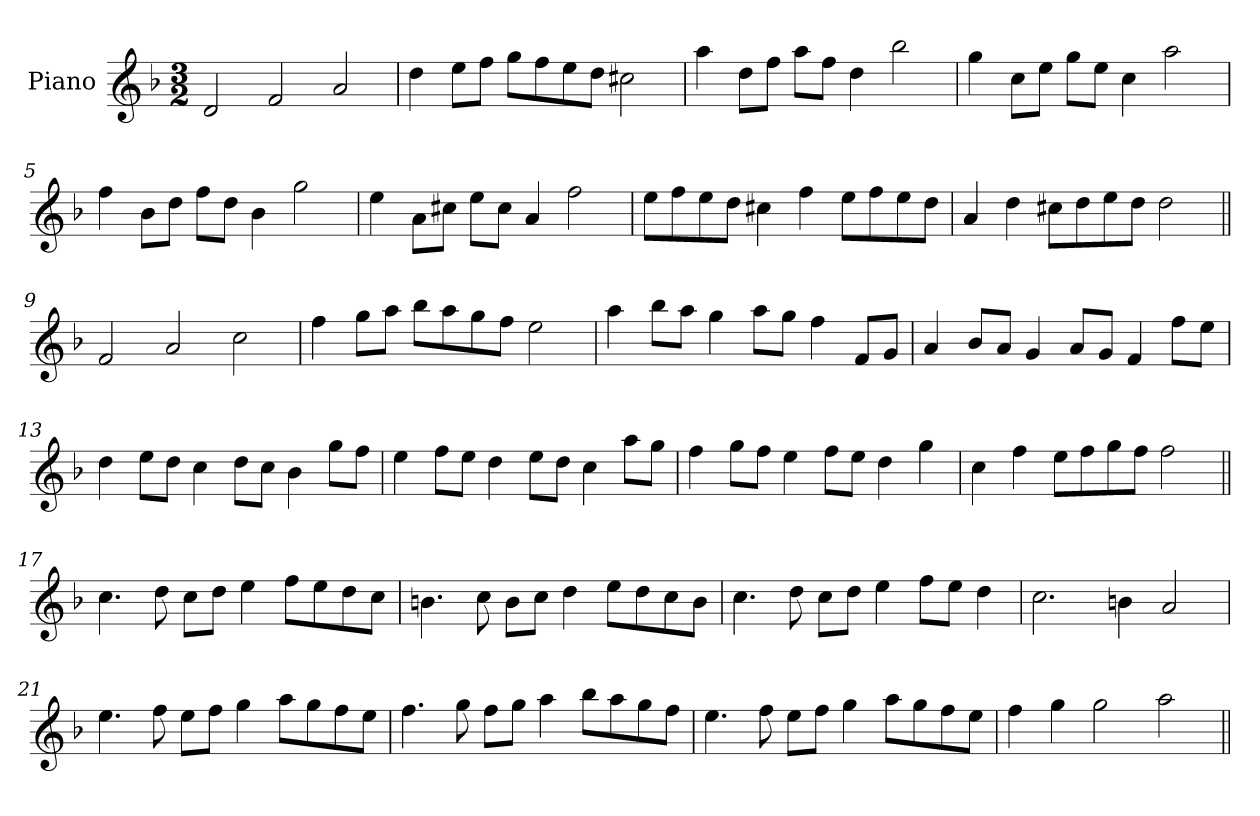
**kern
*part1
*staff1
*I"Piano
*I'Pno
*clefG2
*k[b-]
*d:
*M3/2
=1
2d/
2f/
2a/
=2
4dd\
8ee\L
8ff\J
8gg\L
8ff\
8ee\
8dd\J
2cc#X\
=3
4aa\
8dd\L
8ff\J
8aa\L
8ff\J
4dd\
2bb-\
=4
4gg\
8cc\L
8ee\J
8gg\L
8ee\J
4cc\
2aa\
=5
4ff\
8b-\L
8dd\J
8ff\L
8dd\J
4b-\
2gg\
=6
4ee\
8a\L
8cc#X\J
8ee\L
8cc#\J
4a/
2ff\
!!LO:LB:g=z
=7
8ee\L
8ff\
8ee\
8dd\J
4cc#X\
4ff\
8ee\L
8ff\
8ee\
8dd\J
=8
4a/
4dd\
8cc#X\L
8dd\
8ee\
8dd\J
2dd\
=9||
2f/
2a/
2cc\
=10
4ff\
8gg\L
8aa\J
8bb-\L
8aa\
8gg\
8ff\J
2ee\
=11
4aa\
8bb-\L
8aa\J
4gg\
8aa\L
8gg\J
4ff\
8f/L
8g/J
!!LO:LB:g=z
=12
4a/
8b-/L
8a/J
4g/
8a/L
8g/J
4f/
8ff\L
8ee\J
=13
4dd\
8ee\L
8dd\J
4cc\
8dd\L
8cc\J
4b-\
8gg\L
8ff\J
=14
4ee\
8ff\L
8ee\J
4dd\
8ee\L
8dd\J
4cc\
8aa\L
8gg\J
=15
4ff\
8gg\L
8ff\J
4ee\
8ff\L
8ee\J
4dd\
4gg\
=16
4cc\
4ff\
8ee\L
8ff\
8gg\
8ff\J
2ff\
!!LO:LB:g=z
=17||
4.cc\
8dd\
8cc\L
8dd\J
4ee\
8ff\L
8ee\
8dd\
8cc\J
=18
4.bn\
8cc\
8b\L
8cc\J
4dd\
8ee\L
8dd\
8cc\
8b\J
=19
4.cc\
8dd\
8cc\L
8dd\J
4ee\
8ff\L
8ee\J
4dd\
=20
2.cc\
4bn\
2a/
=21
4.ee\
8ff\
8ee\L
8ff\J
4gg\
8aa\L
8gg\
8ff\
8ee\J
!!LO:LB:g=z
=22
4.ff\
8gg\
8ff\L
8gg\J
4aa\
8bb-\L
8aa\
8gg\
8ff\J
=23
4.ee\
8ff\
8ee\L
8ff\J
4gg\
8aa\L
8gg\
8ff\
8ee\J
=24
4ff\
4gg\
2gg\
2aa\
=||
*-
